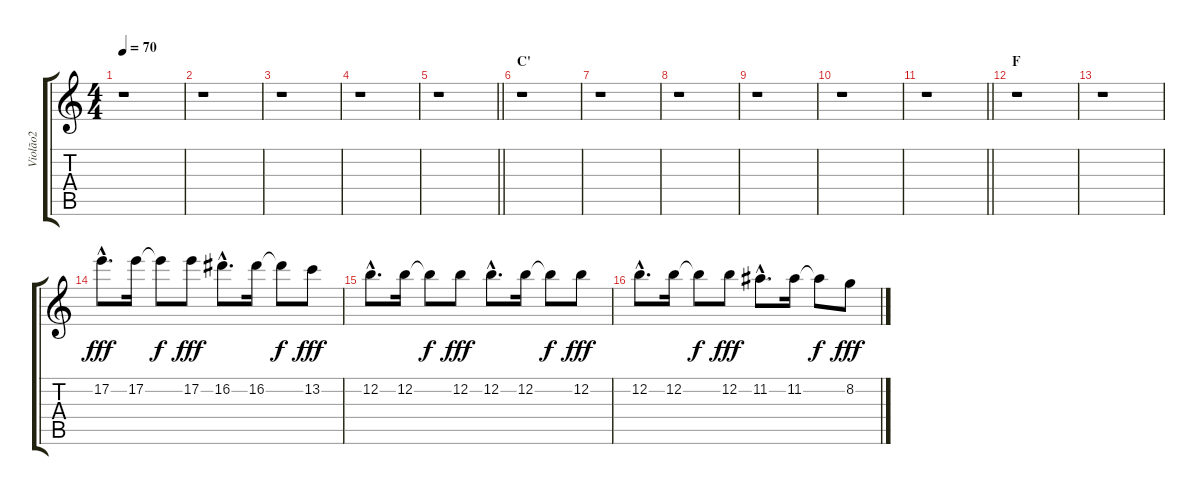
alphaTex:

\track ("Violão2" "Violão2") {instrument acousticguitarsteel}
\staff {score tabs}
\tuning (E4 B3 G3 D3 A2 E2) {hide}
\ts (4 4)
\tempo 70
\clef g2
\ks c
r.1{dy f} |
r.1 |
r.1 |
r.1 |
\barLineRight lightlight
r.1 |
\section ("" "C'")
r.1 |
r.1 |
r.1 |
r.1 |
r.1 |
\barLineRight lightlight
r.1 |
\section ("" "F")
r.1 |
r.1 |
17.2{hac}.8{d dy fff} 17.2.16 17.2{t}.8{dy f} 17.2.8{dy fff} 16.2{hac}.8{d} 16.2.16 16.2{t}.8{dy f} 13.2.8{dy fff} |
12.2{hac}.8{d} 12.2.16 12.2{t}.8{dy f} 12.2.8{dy fff} 12.2{hac}.8{d} 12.2.16 12.2{t}.8{dy f} 12.2.8{dy fff} |
12.2{hac}.8{d} 12.2.16 12.2{t}.8{dy f} 12.2.8{dy fff} 11.2{hac}.8{d} 11.2.16 11.2{t}.8{dy f} 8.2.8{dy fff}
